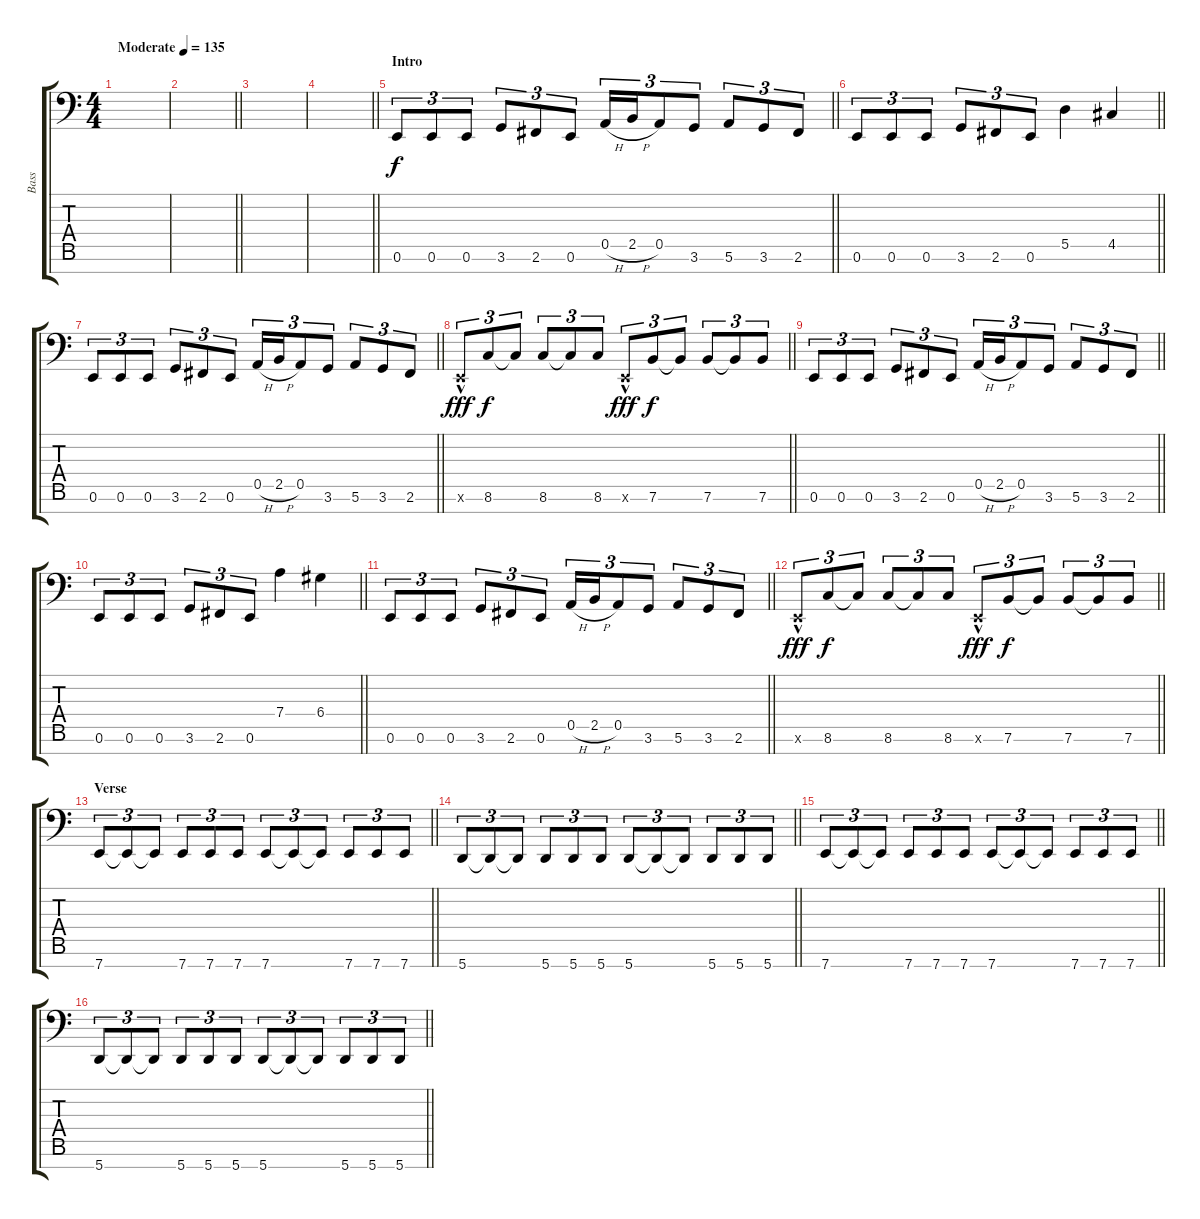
\track ("Bass" "Bass") {instrument electricbasspick}
\staff {score tabs}
\tuning (E3 B2 G2 D2 A1 E1 A0) {hide}
\ts (4 4)
\tempo (135 "Moderate")
\clef f4
\ks c
|
\barLineRight lightlight
|
|
\barLineRight lightlight
|
\section ("" "Intro")
\barLineRight lightlight
0.6.8{tu (3 2)} 0.6.8{tu (3 2)} 0.6.8{tu (3 2)} 3.6.8{tu (3 2)} 2.6.8{tu (3 2)} 0.6.8{tu (3 2)} 0.5{h}.16{tu (3 2)} 2.5{h}.16{tu (3 2)} 0.5.8{tu (3 2)} 3.6.8{tu (3 2)} 5.6.8{tu (3 2)} 3.6.8{tu (3 2)} 2.6.8{tu (3 2)} |
\barLineRight lightlight
0.6.8{tu (3 2)} 0.6.8{tu (3 2)} 0.6.8{tu (3 2)} 3.6.8{tu (3 2)} 2.6.8{tu (3 2)} 0.6.8{tu (3 2)} 5.5.4 4.5.4 |
\barLineRight lightlight
0.6.8{tu (3 2)} 0.6.8{tu (3 2)} 0.6.8{tu (3 2)} 3.6.8{tu (3 2)} 2.6.8{tu (3 2)} 0.6.8{tu (3 2)} 0.5{h}.16{tu (3 2)} 2.5{h}.16{tu (3 2)} 0.5.8{tu (3 2)} 3.6.8{tu (3 2)} 5.6.8{tu (3 2)} 3.6.8{tu (3 2)} 2.6.8{tu (3 2)} |
\barLineRight lightlight
0.6{hac x}.8{tu (3 2) dy fff} 8.6.8{tu (3 2) dy f} 8.6{t}.8{tu (3 2)} 8.6.8{tu (3 2)} 8.6{t}.8{tu (3 2)} 8.6.8{tu (3 2)} 0.6{hac x}.8{tu (3 2) dy fff} 7.6.8{tu (3 2) dy f} 7.6{t}.8{tu (3 2)} 7.6.8{tu (3 2)} 7.6{t}.8{tu (3 2)} 7.6.8{tu (3 2)} |
\barLineRight lightlight
0.6.8{tu (3 2)} 0.6.8{tu (3 2)} 0.6.8{tu (3 2)} 3.6.8{tu (3 2)} 2.6.8{tu (3 2)} 0.6.8{tu (3 2)} 0.5{h}.16{tu (3 2)} 2.5{h}.16{tu (3 2)} 0.5.8{tu (3 2)} 3.6.8{tu (3 2)} 5.6.8{tu (3 2)} 3.6.8{tu (3 2)} 2.6.8{tu (3 2)} |
\barLineRight lightlight
0.6.8{tu (3 2)} 0.6.8{tu (3 2)} 0.6.8{tu (3 2)} 3.6.8{tu (3 2)} 2.6.8{tu (3 2)} 0.6.8{tu (3 2)} 7.4.4 6.4.4 |
\barLineRight lightlight
0.6.8{tu (3 2)} 0.6.8{tu (3 2)} 0.6.8{tu (3 2)} 3.6.8{tu (3 2)} 2.6.8{tu (3 2)} 0.6.8{tu (3 2)} 0.5{h}.16{tu (3 2)} 2.5{h}.16{tu (3 2)} 0.5.8{tu (3 2)} 3.6.8{tu (3 2)} 5.6.8{tu (3 2)} 3.6.8{tu (3 2)} 2.6.8{tu (3 2)} |
\barLineRight lightlight
0.6{hac x}.8{tu (3 2) dy fff} 8.6.8{tu (3 2) dy f} 8.6{t}.8{tu (3 2)} 8.6.8{tu (3 2)} 8.6{t}.8{tu (3 2)} 8.6.8{tu (3 2)} 0.6{hac x}.8{tu (3 2) dy fff} 7.6.8{tu (3 2) dy f} 7.6{t}.8{tu (3 2)} 7.6.8{tu (3 2)} 7.6{t}.8{tu (3 2)} 7.6.8{tu (3 2)} |
\section ("" "Verse")
\barLineRight lightlight
7.7.8{tu (3 2)} 7.7{t}.8{tu (3 2)} 7.7{t}.8{tu (3 2)} 7.7.8{tu (3 2)} 7.7.8{tu (3 2)} 7.7.8{tu (3 2)} 7.7.8{tu (3 2)} 7.7{t}.8{tu (3 2)} 7.7{t}.8{tu (3 2)} 7.7.8{tu (3 2)} 7.7.8{tu (3 2)} 7.7.8{tu (3 2)} |
\barLineRight lightlight
5.7.8{tu (3 2)} 5.7{t}.8{tu (3 2)} 5.7{t}.8{tu (3 2)} 5.7.8{tu (3 2)} 5.7.8{tu (3 2)} 5.7.8{tu (3 2)} 5.7.8{tu (3 2)} 5.7{t}.8{tu (3 2)} 5.7{t}.8{tu (3 2)} 5.7.8{tu (3 2)} 5.7.8{tu (3 2)} 5.7.8{tu (3 2)} |
\barLineRight lightlight
7.7.8{tu (3 2)} 7.7{t}.8{tu (3 2)} 7.7{t}.8{tu (3 2)} 7.7.8{tu (3 2)} 7.7.8{tu (3 2)} 7.7.8{tu (3 2)} 7.7.8{tu (3 2)} 7.7{t}.8{tu (3 2)} 7.7{t}.8{tu (3 2)} 7.7.8{tu (3 2)} 7.7.8{tu (3 2)} 7.7.8{tu (3 2)} |
\barLineRight lightlight
5.7.8{tu (3 2)} 5.7{t}.8{tu (3 2)} 5.7{t}.8{tu (3 2)} 5.7.8{tu (3 2)} 5.7.8{tu (3 2)} 5.7.8{tu (3 2)} 5.7.8{tu (3 2)} 5.7{t}.8{tu (3 2)} 5.7{t}.8{tu (3 2)} 5.7.8{tu (3 2)} 5.7.8{tu (3 2)} 5.7.8{tu (3 2)}
